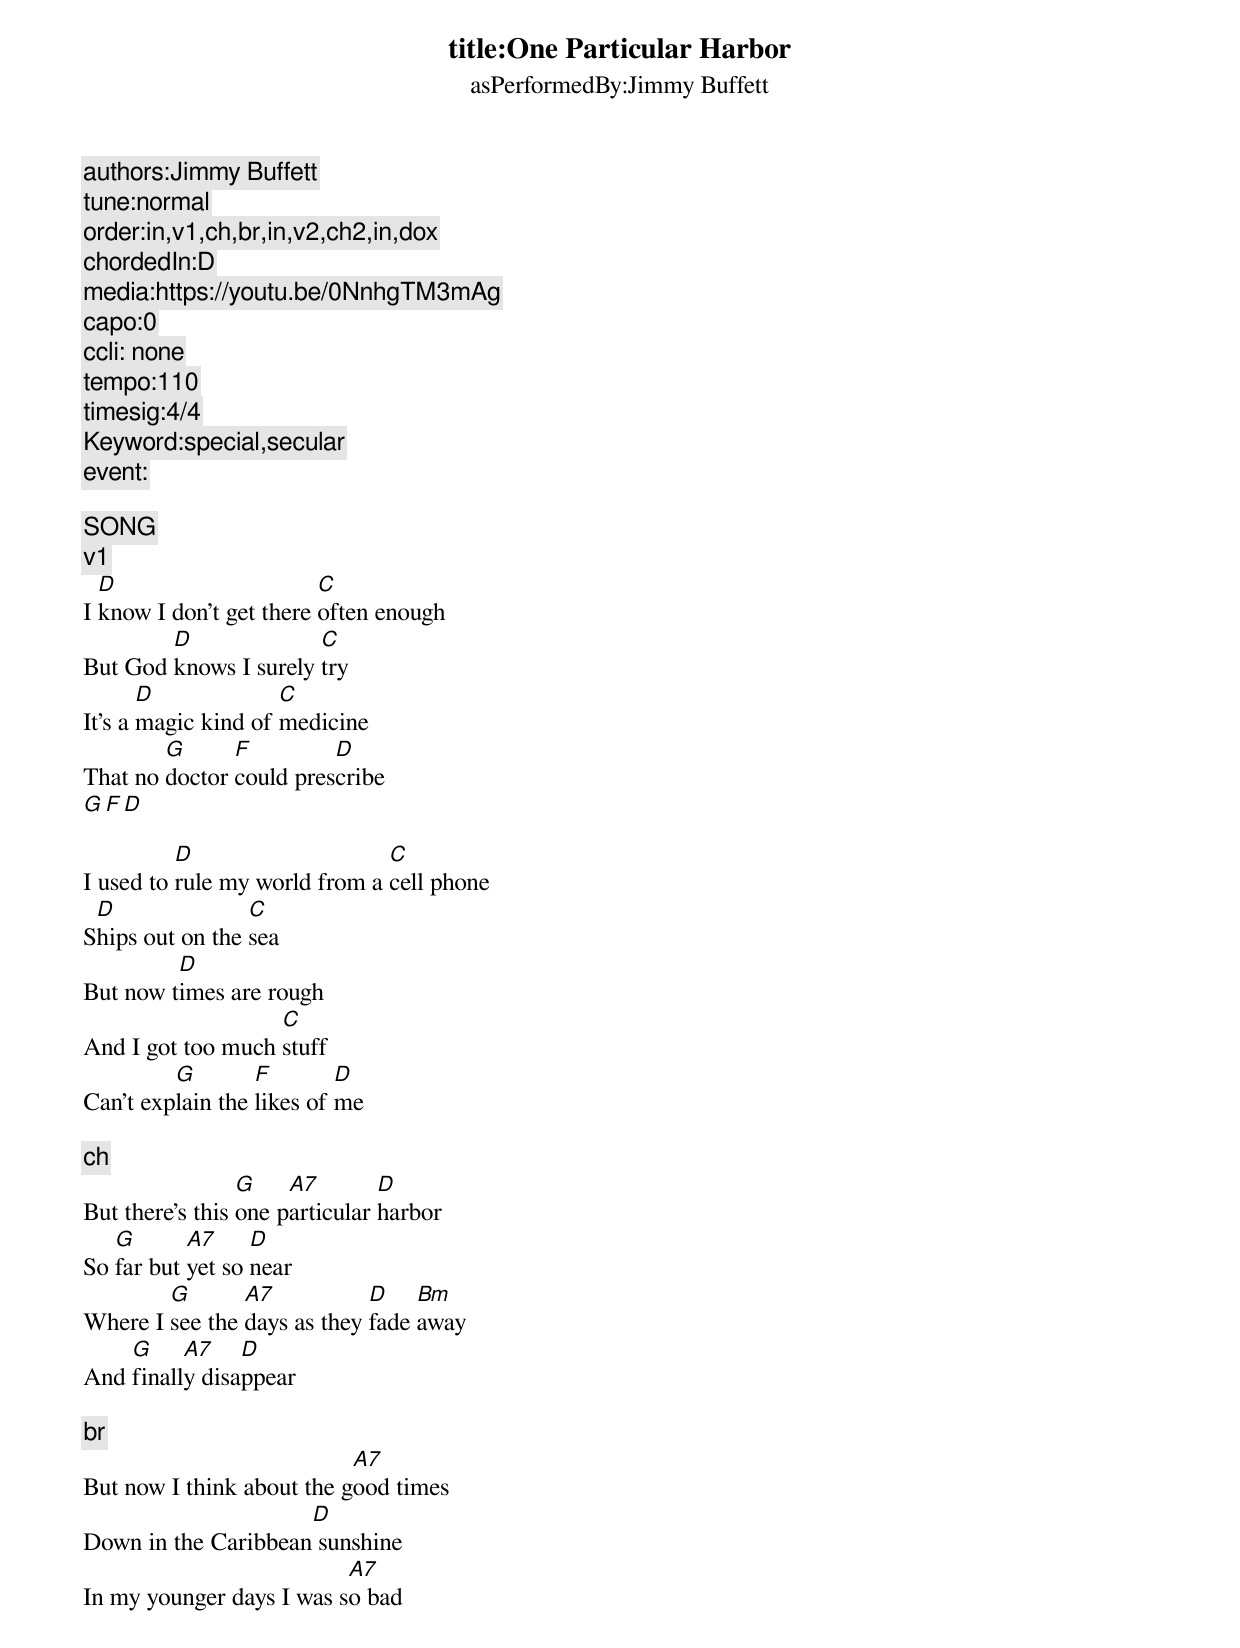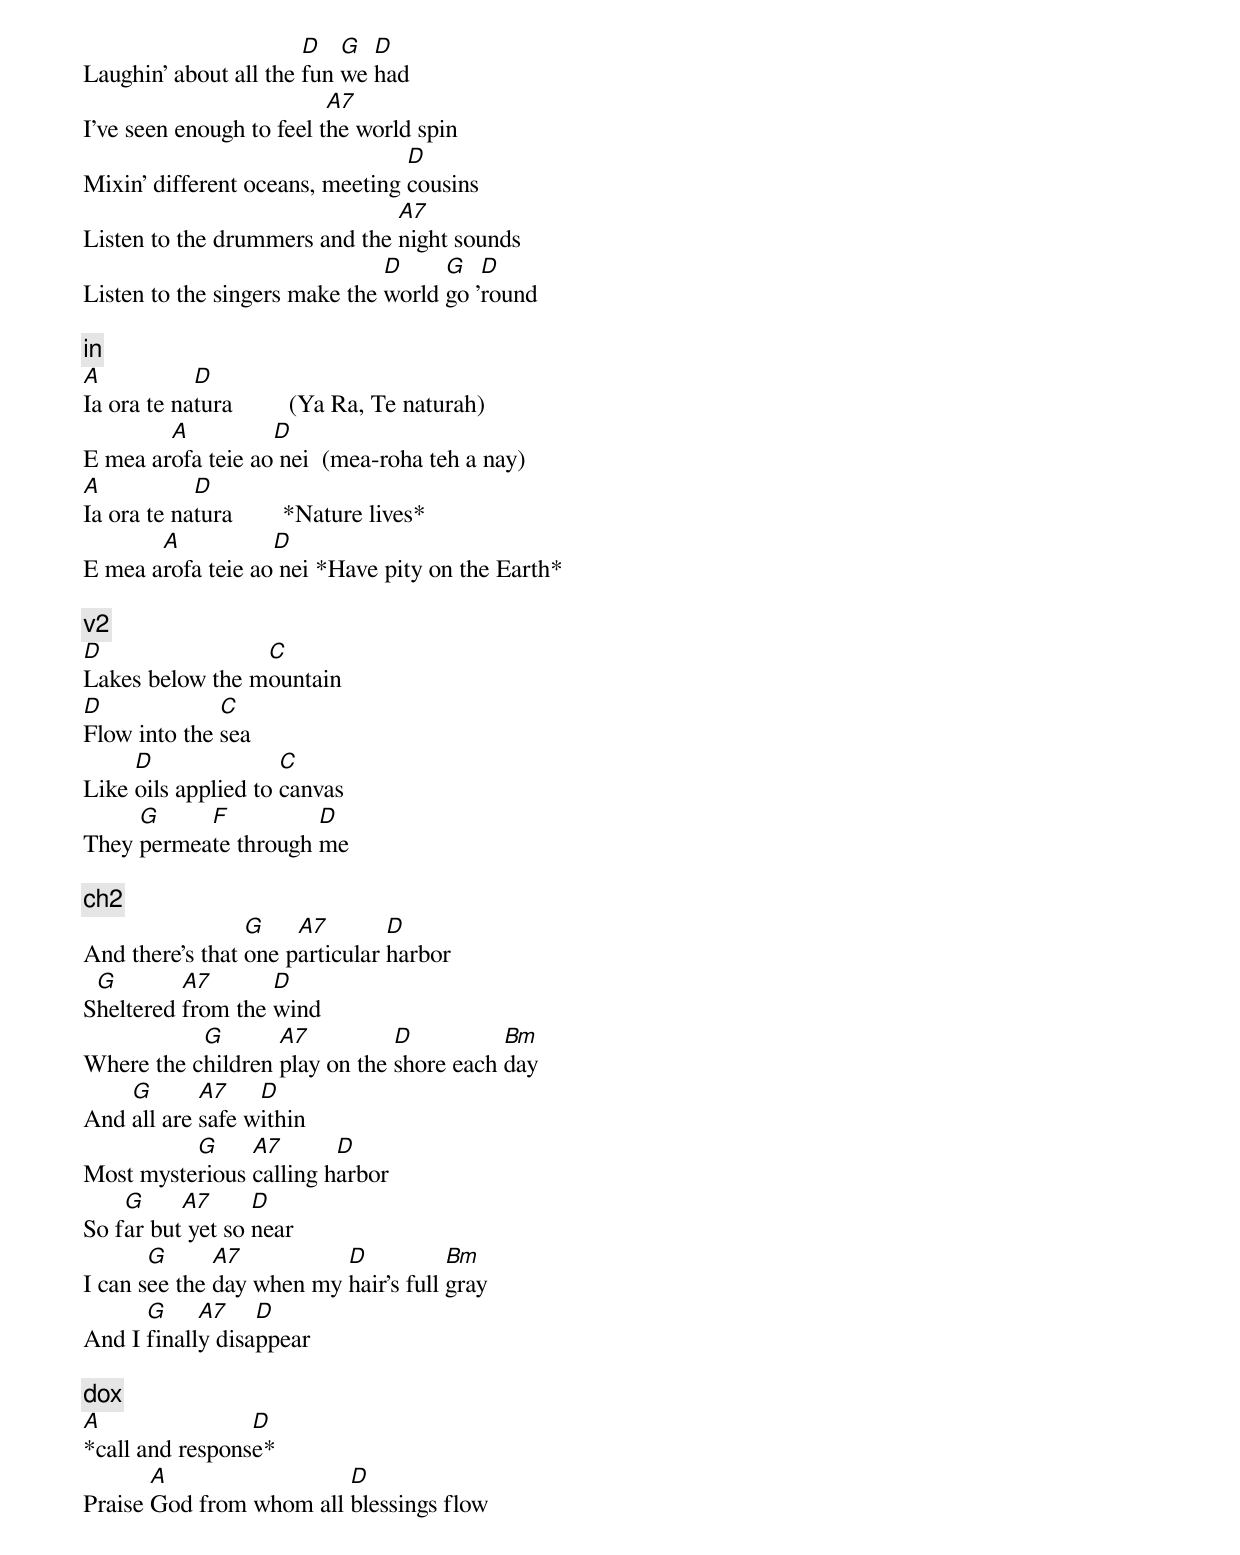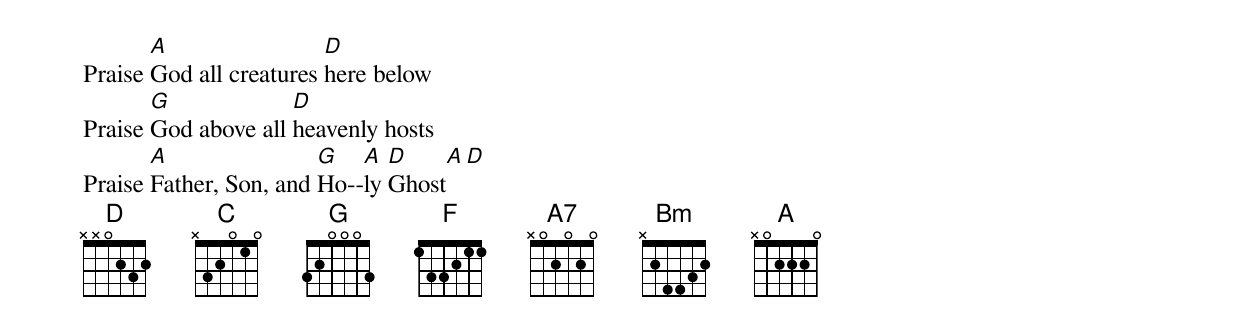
title:One Particular Harbor
asPerformedBy:Jimmy Buffett
authors:Jimmy Buffett
tune:normal
order:in,v1,ch,br,in,v2,ch2,in,dox
chordedIn:D
media:https://youtu.be/0NnhgTM3mAg
capo:0
ccli: none
tempo:110
timesig:4/4
Keyword:special,secular
event:

SONG
[v1]
  D                      C
I know I don't get there often enough
        D              C
But God knows I surely try
       D             C
It's a magic kind of medicine
        G      F         D
That no doctor could prescribe
G   F   D

          D                    C
I used to rule my world from a cell phone
 D               C
Ships out on the sea
         D
But now times are rough
                   C
And I got too much stuff
         G        F        D
Can't explain the likes of me

[ch]
                 G    A7        D
But there's this one particular harbor
   G       A7     D
So far but yet so near
        G       A7           D    Bm
Where I see the days as they fade away
    G     A7    D
And finally disappear

[br]
                           A7
But now I think about the good times
                     D
Down in the Caribbean sunshine
                          A7
In my younger days I was so bad
                       D   G  D
Laughin' about all the fun we had
                          A7
I've seen enough to feel the world spin
                                 D
Mixin' different oceans, meeting cousins
                               A7
Listen to the drummers and the night sounds
                               D     G   D
Listen to the singers make the world go 'round

[in]
A           D
Ia ora te natura         (Ya Ra, Te naturah)
        A          D
E mea arofa teie ao nei  (mea-roha teh a nay)
A           D
Ia ora te natura        *Nature lives*
       A           D
E mea arofa teie ao nei *Have pity on the Earth*

[v2]
D                C
Lakes below the mountain
D             C
Flow into the sea
     D               C
Like oils applied to canvas
     G     F          D
They permeate through me

[ch2]
                 G    A7        D
And there's that one particular harbor
 G        A7       D
Sheltered from the wind
           G       A7          D          Bm
Where the children play on the shore each day
    G       A7    D
And all are safe within
          G     A7       D
Most mysterious calling harbor
    G     A7      D
So far but yet so near
       G      A7          D           Bm
I can see the day when my hair's full gray
      G     A7    D
And I finally disappear

[dox]
A                D
*call and response*
       A                 D
Praise God from whom all blessings flow
       A                 D
Praise God all creatures here below
       G             D
Praise God above all heavenly hosts
       A                G   A  D      A D
Praise Father, Son, and Ho--ly Ghost
